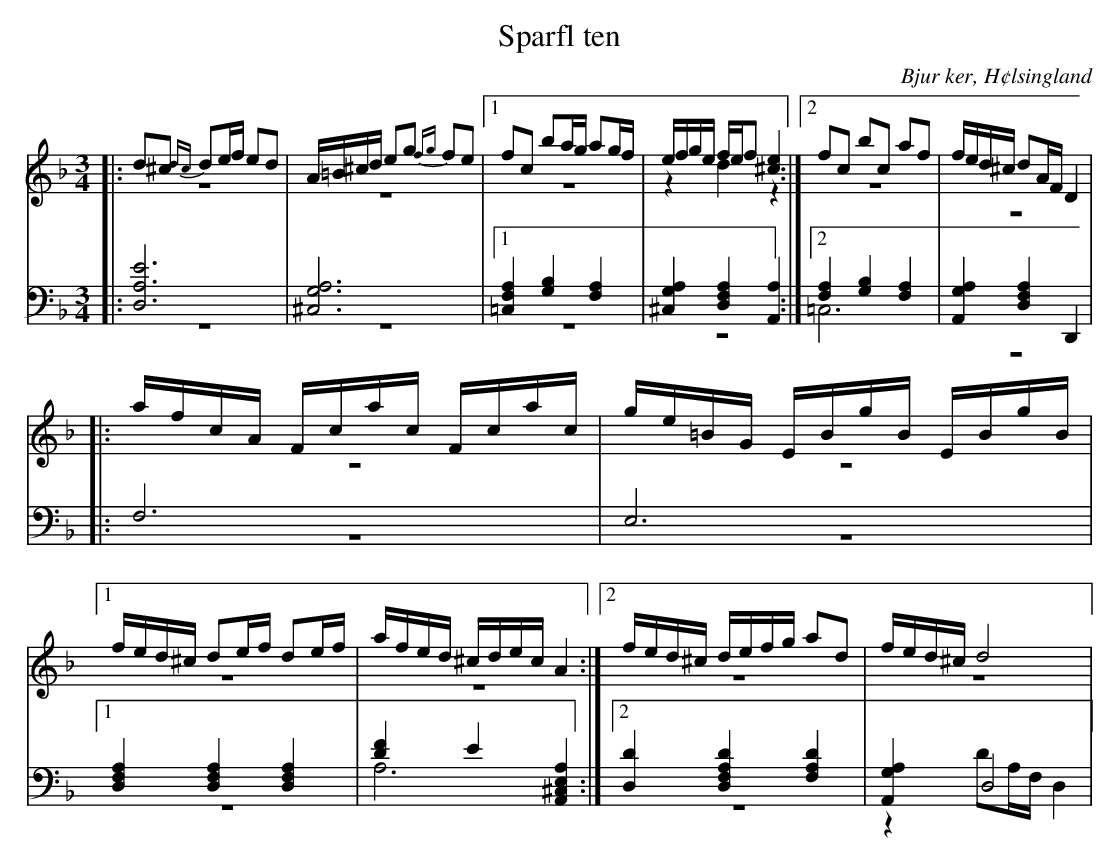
X:1
T: Sparfl ten
O: Bjur ker, H¢lsingland
M: 3/4
L: 1/8
K: Dm
V:1
V:2 merge
V:3
V:4 merge
V:1
|:d^c {dc}de/f/ ed|A/=B/^c/d/ eg {fg}fe|1 fc ba/g/ ag/f/| e/f/g/e/ f/e/f [^c2e2]:|2 fc bc af|f/e/d/^c/ dA/F/ D2|
|:a/f/c/A/  F/c/a/c/ F/c/a/c/|g/e/=B/G/  E/B/g/B/  E/B/g/B/|1 f/e/d/^c/ de/f/ de/f/|a/f/e/d/ ^c/d/e/c/ A2:|2 f/e/d/^c/ d/e/f/g/ ad|f/e/d/^c/ d4|
V:2
|:z6|z6|1 z6|z2 d2 z2:|2 z6|z6|
|:z6|z6|1 z6|z6:|2 z6|z6|
V:3 clef=bass
|:[D,6A,6E6]|[^C,6G,6A,6]|1 [=C,2F,2A,2] [G,2B,2] [F,2A,2]|[^C,2G,2A,2] [D,2F,2A,2] [A,,2A,2]:|2 [F,2A,2] [G,2B,2] [F,2A,2]|[A,,2G,2A,2] [D,2F,2A,2] D,,2|
|:F,6|E,6|1 [D,2F,2A,2] [D,2F,2A,2] [D,2F,2A,2]|[D2F2] E2 [A,,2^C,2E,2A,2]:|2 [D,2D2] [D,2F,2A,2D2] [F,2A,2D2]|[A,,2G,2A,2] D,4|
V:4 clef=bass
|:z6|z6|1 z6|z6:|2 =C,6|z6|
|:z6|z6|1 z6|A,6:|2 z6|z2 DA,/F,/ D,2|
